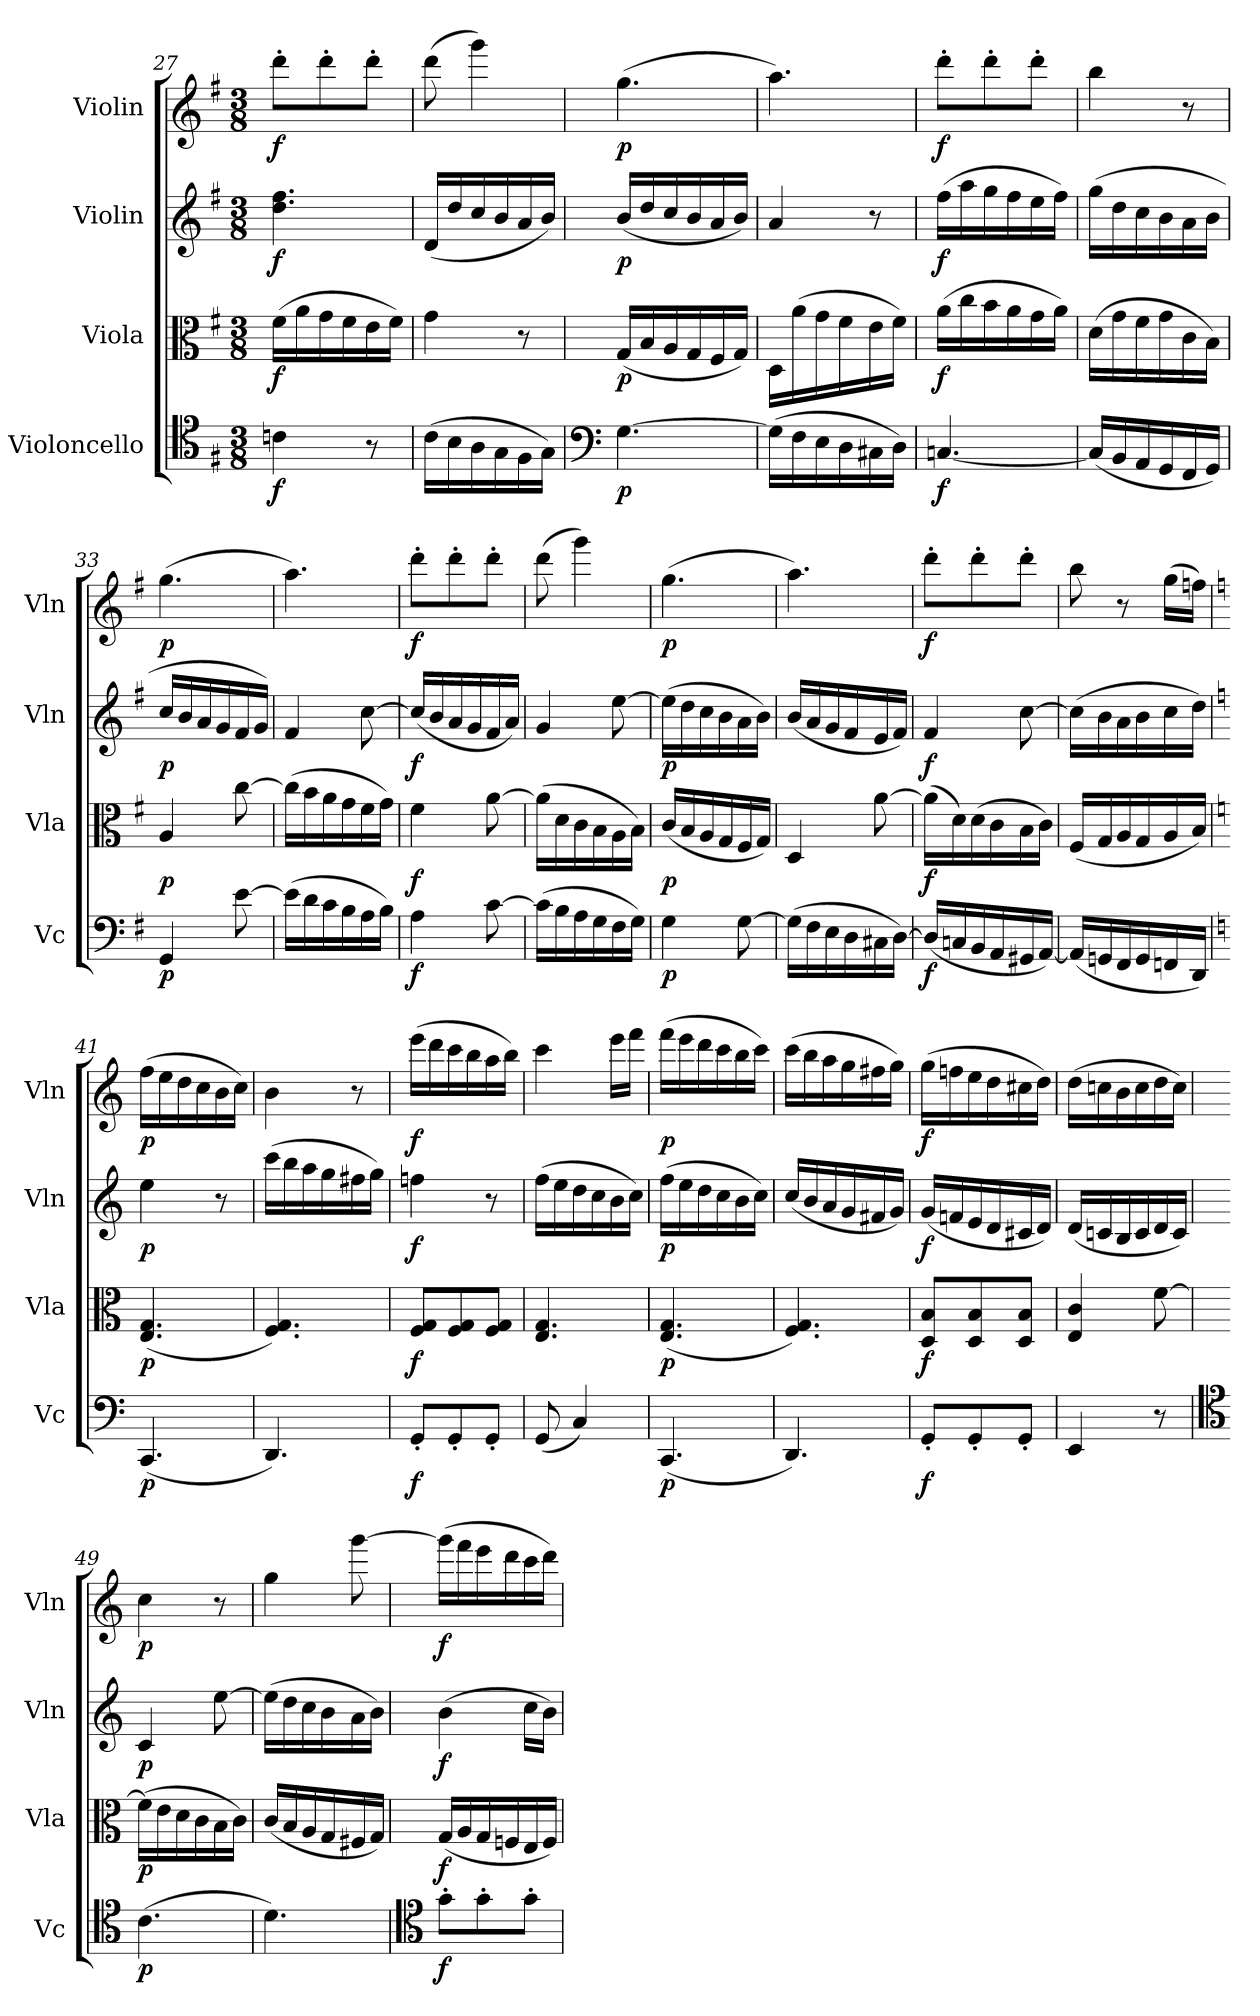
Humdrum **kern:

**kern	**dynam	**kern	**dynam	**kern	**dynam	**kern	**dynam
*part4	*part4	*part3	*part3	*part2	*part2	*part1	*part1
*staff4	*staff4	*staff3	*staff3	*staff2	*staff2	*staff1	*staff1
*I"Violoncello	*	*I"Viola	*	*I"Violin	*	*I"Violin	*
*I'Vc	*	*I'Vla	*	*I'Vln	*	*I'Vln	*
*clefC4	*	*clefC3	*	*clefG2	*	*clefG2	*
*k[f#]	*	*k[f#]	*	*k[f#]	*	*k[f#]	*
*G:	*	*G:	*	*G:	*	*G:	*
*M3/8	*	*M3/8	*	*M3/8	*	*M3/8	*
=27	=27	=27	=27	=27	=27	=27	=27
4cn\	f	(16f#\LL	f	4.dd\ 4.ff#\	f	8ddd'\L	f
.	.	16a\	.	.	.	.	.
.	.	16g\	.	.	.	8ddd'\	.
.	.	16f#\	.	.	.	.	.
8r	.	16e\	.	.	.	8ddd'\J	.
.	.	16f#\JJ)	.	.	.	.	.
=28	=28	=28	=28	=28	=28	=28	=28
(16c\LL	.	4g\	.	(16d/LL	.	(8ddd\	.
16B\	.	.	.	16dd/	.	.	.
16A\	.	.	.	16cc/	.	4ggg\)	.
16G\	.	.	.	16b/	.	.	.
16F#\	.	8r	.	16a/	.	.	.
16G\JJ)	.	.	.	16b/JJ)	.	.	.
=29	=29	=29	=29	=29	=29	=29	=29
*clefF4	*	*	*	*	*	*	*
[4.G\	p	(16G/LL	p	(16b/LL	p	(4.gg\	p
.	.	16B/	.	16dd/	.	.	.
.	.	16A/	.	16cc/	.	.	.
.	.	16G/	.	16b/	.	.	.
.	.	16F#/	.	16a/	.	.	.
.	.	16G/JJ)	.	16b/JJ)	.	.	.
=30	=30	=30	=30	=30	=30	=30	=30
(16G\LL]	.	16D/LL	.	4a/	.	4.aa\)	.
16F#\	.	(16a\	.	.	.	.	.
16E\	.	16g\	.	.	.	.	.
16D\	.	16f#\	.	.	.	.	.
16C#X\	.	16e\	.	8r	.	.	.
16D\JJ)	.	16f#\JJ)	.	.	.	.	.
=31	=31	=31	=31	=31	=31	=31	=31
[4.Cn/	f	(16a\LL	f	(16ff#\LL	f	8ddd'\L	f
.	.	16cc\	.	16aa\	.	.	.
.	.	16b\	.	16gg\	.	8ddd'\	.
.	.	16a\	.	16ff#\	.	.	.
.	.	16g\	.	16ee\	.	8ddd'\J	.
.	.	16a\JJ)	.	16ff#\JJ)	.	.	.
=32	=32	=32	=32	=32	=32	=32	=32
(16C/LL]	.	(16d\LL	.	(16gg\LL	.	4bb\	.
16BB/	.	16g\	.	16dd\	.	.	.
16AA/	.	16f#\	.	16cc\	.	.	.
16GG/	.	16g\	.	16b\	.	.	.
16FF#/	.	16c\	.	16a\	.	8r	.
16GG/JJ)	.	16B\JJ)	.	16b\JJ	.	.	.
=33	=33	=33	=33	=33	=33	=33	=33
4GG/	p	4A/	p	16cc/LL	p	(4.gg\	p
.	.	.	.	16b/	.	.	.
.	.	.	.	16a/	.	.	.
.	.	.	.	16g/	.	.	.
[8e\	.	[8cc\	.	16f#/	.	.	.
.	.	.	.	16g/JJ)	.	.	.
=34	=34	=34	=34	=34	=34	=34	=34
(16e\LL]	.	(16cc\LL]	.	4f#/	.	4.aa\)	.
16d\	.	16b\	.	.	.	.	.
16c\	.	16a\	.	.	.	.	.
16B\	.	16g\	.	.	.	.	.
16A\	.	16f#\	.	[8cc\	.	.	.
16B\JJ)	.	16g\JJ)	.	.	.	.	.
=35	=35	=35	=35	=35	=35	=35	=35
4A\	f	4f#\	f	(16cc/LL]	f	8ddd'\L	f
.	.	.	.	16b/	.	.	.
.	.	.	.	16a/	.	8ddd'\	.
.	.	.	.	16g/	.	.	.
[8c\	.	[8a\	.	16f#/	.	8ddd'\J	.
.	.	.	.	16a/JJ)	.	.	.
=36	=36	=36	=36	=36	=36	=36	=36
(16c\LL]	.	(16a\LL]	.	4g/	.	(8ddd\	.
16B\	.	16d\	.	.	.	.	.
16A\	.	16c\	.	.	.	4ggg\)	.
16G\	.	16B\	.	.	.	.	.
16F#\	.	16A\	.	[8ee\	.	.	.
16G\JJ)	.	16B\JJ)	.	.	.	.	.
=37	=37	=37	=37	=37	=37	=37	=37
4G\	p	(16c/LL	p	(16ee\LL]	p	(4.gg\	p
.	.	16B/	.	16dd\	.	.	.
.	.	16A/	.	16cc\	.	.	.
.	.	16G/	.	16b\	.	.	.
[8G\	.	16F#/	.	16a\	.	.	.
.	.	16G/JJ)	.	16b\JJ)	.	.	.
=38	=38	=38	=38	=38	=38	=38	=38
(16G\LL]	.	4D/	.	(16b/LL	.	4.aa\)	.
16F#\	.	.	.	16a/	.	.	.
16E\	.	.	.	16g/	.	.	.
16D\	.	.	.	16f#/	.	.	.
16C#X\	.	[8a\	.	16e/	.	.	.
[16D\JJ)	.	.	.	16f#/JJ)	.	.	.
=39	=39	=39	=39	=39	=39	=39	=39
(16D/LL]	f	(16a\LL]	f	4f#/	f	8ddd'\L	f
16Cn/	.	16d\)	.	.	.	.	.
16BB/	.	(16d\	.	.	.	8ddd'\	.
16AA/	.	16c\	.	.	.	.	.
16GG#X/	.	16B\	.	[8cc\	.	8ddd'\J	.
[16AA/JJ)	.	16c\JJ)	.	.	.	.	.
=40	=40	=40	=40	=40	=40	=40	=40
(16AA/LL]	.	(16F#/LL	.	(16cc\LL]	.	8bb\	.
16GGn/	.	16G/	.	16b\	.	.	.
16FF#/	.	16A/	.	16a\	.	8r	.
16GG/	.	16G/	.	16b\	.	.	.
16FFn/	.	16A/	.	16cc\	.	(16gg\LL	.
16DD/JJ)	.	16B/JJ)	.	16dd\JJ)	.	16ffn\JJ)	.
=41	=41	=41	=41	=41	=41	=41	=41
*k[]	*	*k[]	*	*k[]	*	*k[]	*
(4.CC/	p	(4.E/ 4.G/	p	4ee\	p	(16ff\LL	p
.	.	.	.	.	.	16ee\	.
.	.	.	.	.	.	16dd\	.
.	.	.	.	.	.	16cc\	.
.	.	.	.	8r	.	16b\	.
.	.	.	.	.	.	16cc\JJ)	.
=42	=42	=42	=42	=42	=42	=42	=42
4.DD/)	.	4.F/ 4.G/)	.	(16ccc\LL	.	4b\	.
.	.	.	.	16bb\	.	.	.
.	.	.	.	16aa\	.	.	.
.	.	.	.	16gg\	.	.	.
.	.	.	.	16ff#X\	.	8r	.
.	.	.	.	16gg\JJ)	.	.	.
=43	=43	=43	=43	=43	=43	=43	=43
8GG'/L	f	8F/ 8G/L	f	4ffn\	f	(16eee\LL	f
.	.	.	.	.	.	16ddd\	.
8GG'/	.	8F/ 8G/	.	.	.	16ccc\	.
.	.	.	.	.	.	16bb\	.
8GG'/J	.	8F/ 8G/J	.	8r	.	16aa\	.
.	.	.	.	.	.	16bb\JJ)	.
=44	=44	=44	=44	=44	=44	=44	=44
(8GG/	.	4.E/ 4.G/	.	(16ff\LL	.	4ccc\	.
.	.	.	.	16ee\	.	.	.
4C/)	.	.	.	16dd\	.	.	.
.	.	.	.	16cc\	.	.	.
.	.	.	.	16b\	.	16eee\LL	.
.	.	.	.	16cc\JJ)	.	16fff\JJ	.
=45	=45	=45	=45	=45	=45	=45	=45
(4.CC/	p	(4.E/ 4.G/	p	(16ff\LL	p	(16fff\LL	p
.	.	.	.	16ee\	.	16eee\	.
.	.	.	.	16dd\	.	16ddd\	.
.	.	.	.	16cc\	.	16ccc\	.
.	.	.	.	16b\	.	16bb\	.
.	.	.	.	16cc\JJ)	.	16ccc\JJ)	.
=46	=46	=46	=46	=46	=46	=46	=46
4.DD/)	.	4.F/ 4.G/)	.	(16cc/LL	.	(16ccc\LL	.
.	.	.	.	16b/	.	16bb\	.
.	.	.	.	16a/	.	16aa\	.
.	.	.	.	16g/	.	16gg\	.
.	.	.	.	16f#X/	.	16ff#X\	.
.	.	.	.	16g/JJ)	.	16gg\JJ)	.
=47	=47	=47	=47	=47	=47	=47	=47
8GG'/L	f	8D/ 8B/L	f	(16g/LL	f	(16gg\LL	f
.	.	.	.	16fn/	.	16ffn\	.
8GG'/	.	8D/ 8B/	.	16e/	.	16ee\	.
.	.	.	.	16d/	.	16dd\	.
8GG'/J	.	8D/ 8B/J	.	16c#X/	.	16cc#X\	.
.	.	.	.	16d/JJ)	.	16dd\JJ)	.
=48	=48	=48	=48	=48	=48	=48	=48
4EE/	.	4E/ 4c/	.	(16d/LL	.	(16dd\LL	.
.	.	.	.	16cn/	.	16ccn\	.
.	.	.	.	16B/	.	16b\	.
.	.	.	.	16c/	.	16cc\	.
8r	.	[8f\	.	16d/	.	16dd\	.
.	.	.	.	16c/JJ)	.	16cc\JJ)	.
=49	=49	=49	=49	=49	=49	=49	=49
*clefC4	*	*	*	*	*	*	*
(4.c\	p	(16f\LL]	p	4c/	p	4cc\	p
.	.	16e\	.	.	.	.	.
.	.	16d\	.	.	.	.	.
.	.	16c\	.	.	.	.	.
.	.	16B\	.	[8ee\	.	8r	.
.	.	16c\JJ)	.	.	.	.	.
=50	=50	=50	=50	=50	=50	=50	=50
4.d\)	.	(16c/LL	.	(16ee\LL]	.	4gg\	.
.	.	16B/	.	16dd\	.	.	.
.	.	16A/	.	16cc\	.	.	.
.	.	16G/	.	16b\	.	.	.
.	.	16F#X/	.	16a\	.	[8ggg\	.
.	.	16G/JJ)	.	16b\JJ)	.	.	.
=51	=51	=51	=51	=51	=51	=51	=51
*clefC4	*	*	*	*	*	*	*
8g'\L	f	(16G/LL	f	(4b\	f	(16ggg\LL]	f
.	.	16A/	.	.	.	16fff\	.
8g'\	.	16G/	.	.	.	16eee\	.
.	.	16Fn/	.	.	.	16ddd\	.
8g'\J	.	16E/	.	16cc\LL	.	16ccc\	.
.	.	16F/JJ)	.	16b\JJ)	.	16ddd\JJ)	.
=	=	=	=	=	=	=	=
*-	*-	*-	*-	*-	*-	*-	*-
